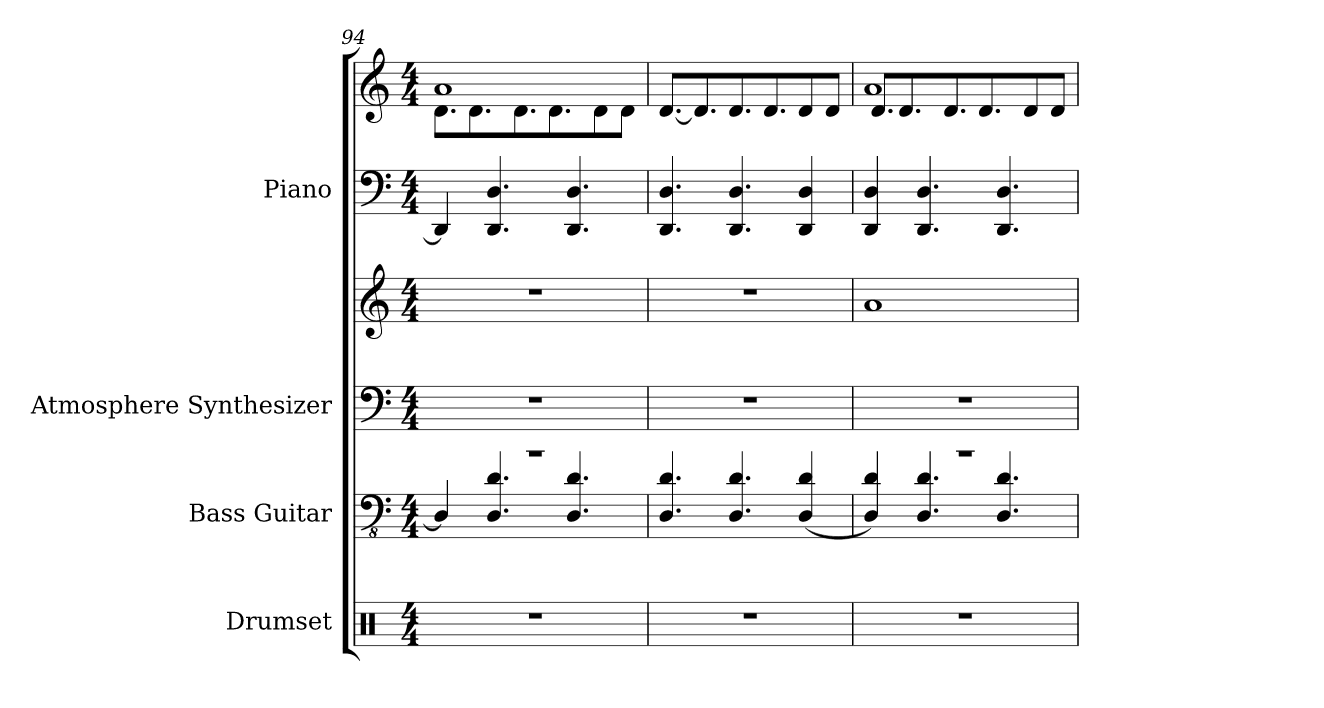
**kern	**kern	**kern	**kern	**kern	**kern
*part4	*part3	*part2	*part2	*part1	*part1
*staff6	*staff5	*staff4	*staff3	*staff2	*staff1
*I"Drumset	*I"Bass Guitar	*I"Atmosphere Synthesizer	*	*I"Piano	*
*I'Drs.	*I'B. Guit.	*I'Synth.	*	*I'Pno.	*
*clefX	*clefFv4	*clefF4	*clefG2	*clefF4	*clefG2
*k[]	*k[]	*k[]	*k[]	*k[]	*k[]
*M4/4	*M4/4	*M4/4	*M4/4	*M4/4	*M4/4
=94	=94	=94	=94	=94	=94
*	*^	*	*	*	*^
1r	1r	4DD/]	1r	1r	4DD/]	1a	8.d\L
.	.	.	.	.	.	.	8.d\
.	.	4.DD/ 4.D/	.	.	4.DD/ 4.D/	.	.
.	.	.	.	.	.	.	8.d\
.	.	.	.	.	.	.	8.d\
.	.	4.DD/ 4.D/	.	.	4.DD/ 4.D/	.	.
.	.	.	.	.	.	.	8d\
.	.	.	.	.	.	.	8d\J
*	*v	*v	*	*	*	*v	*v
!!LO:LB:g=z
=95	=95	=95	=95	=95	=95
1r	4.DD/ 4.D/	1r	1r	4.DD/ 4.D/	[8.d/L
.	.	.	.	.	8.d/]
.	4.DD/ 4.D/	.	.	4.DD/ 4.D/	8.d/
.	.	.	.	.	8.d/
.	(4DD/ 4D/	.	.	4DD/ 4D/	8d/
.	.	.	.	.	8d/J
=96	=96	=96	=96	=96	=96
*	*^	*	*	*	*^
1r	1r	4DD/ 4D/)	1r	1a	4DD/ 4D/	1a	8.d/L
.	.	.	.	.	.	.	8.d/
.	.	4.DD/ 4.D/	.	.	4.DD/ 4.D/	.	.
.	.	.	.	.	.	.	8.d/
.	.	.	.	.	.	.	8.d/
.	.	4.DD/ 4.D/	.	.	4.DD/ 4.D/	.	.
.	.	.	.	.	.	.	8d/
.	.	.	.	.	.	.	8d/J
*	*v	*v	*	*	*	*v	*v
=	=	=	=	=	=
*-	*-	*-	*-	*-	*-
